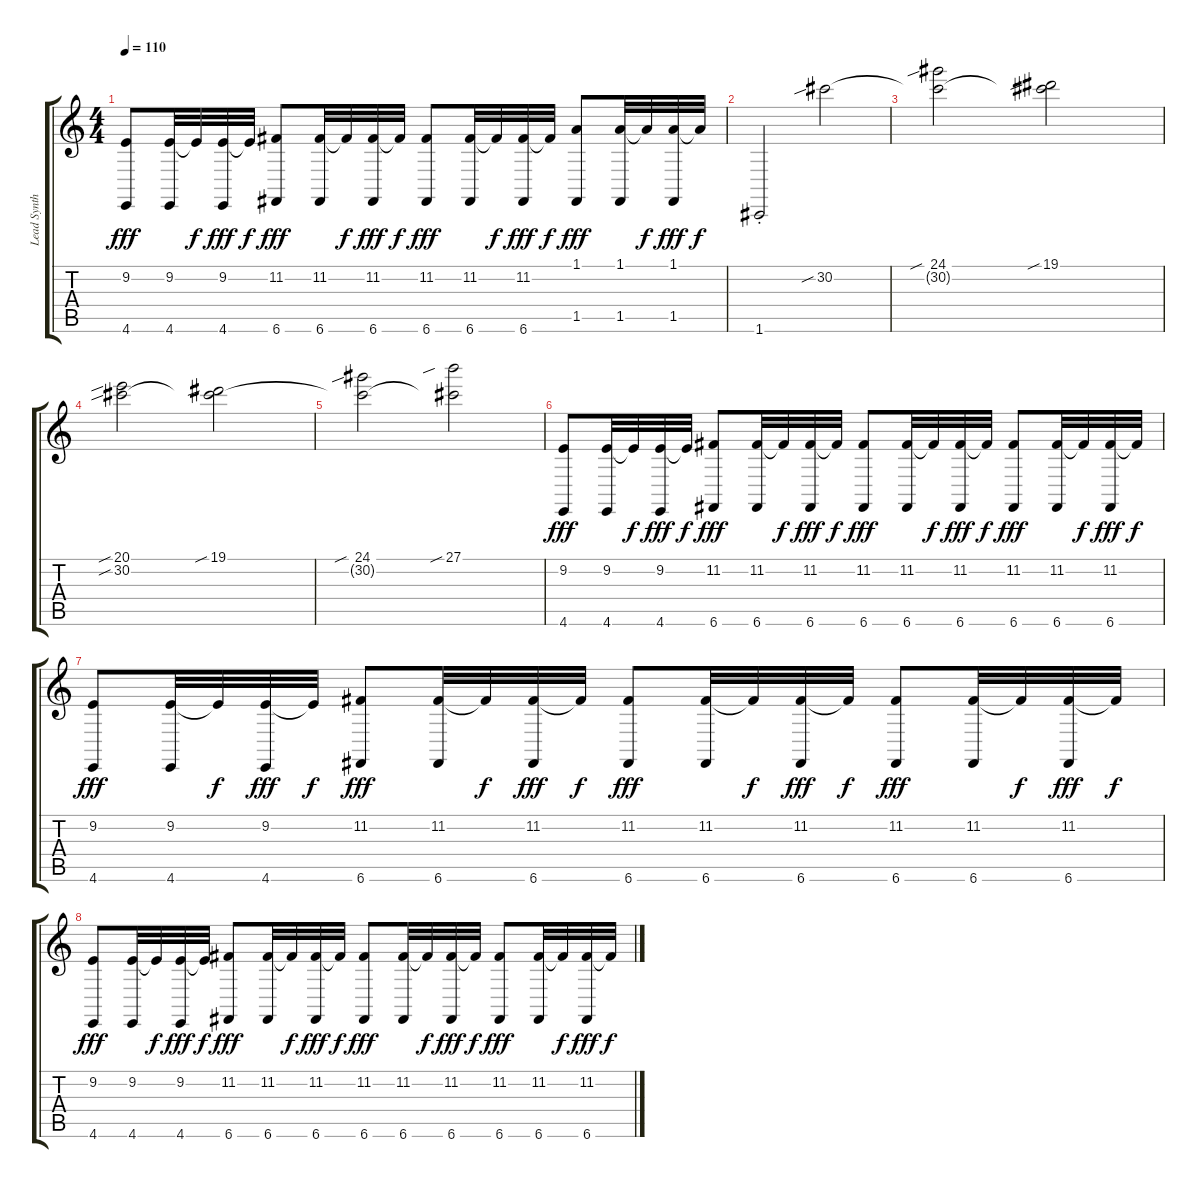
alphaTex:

\track ("Lead Synth" "Lead Synth") {instrument lead2sawtooth}
\staff {score tabs}
\tuning (Ab4 G3 Eb3 Bb2 F2 C2) {hide}
\ts (4 4)
\tempo 110
\clef g2
\ks c
(9.2 4.6).8{dy fff} (9.2 4.6).32 9.2{t}.32{dy f} (9.2 4.6).32{dy fff} 9.2{t}.32{dy f} (11.2 6.6).8{dy fff} (11.2 6.6).32 11.2{t}.32{dy f} (11.2 6.6).32{dy fff} 11.2{t}.32{dy f} (11.2 6.6).8{dy fff} (11.2 6.6).32 11.2{t}.32{dy f} (11.2 6.6).32{dy fff} 11.2{t}.32{dy f} (1.1 1.5).8{dy fff} (1.1 1.5).32 1.1{t}.32{dy f} (1.1 1.5).32{dy fff} 1.1{t}.32{dy f} |
1.6{st}.2{volume 16} 30.2{sib}.2 |
(24.1{sib} 30.2{t}).2 (19.1{sib} 30.2{t}).2 |
(20.1{sib} 30.2{sib}).2 (19.1{sib} 30.2{t}).2 |
(24.1{sib} 30.2{t}).2 (27.1{sib} 30.2{t}).2 |
(9.2 4.6).8{dy fff volume 13} (9.2 4.6).32 9.2{t}.32{dy f} (9.2 4.6).32{dy fff} 9.2{t}.32{dy f} (11.2 6.6).8{dy fff} (11.2 6.6).32 11.2{t}.32{dy f} (11.2 6.6).32{dy fff} 11.2{t}.32{dy f} (11.2 6.6).8{dy fff} (11.2 6.6).32 11.2{t}.32{dy f} (11.2 6.6).32{dy fff} 11.2{t}.32{dy f} (11.2 6.6).8{dy fff} (11.2 6.6).32 11.2{t}.32{dy f} (11.2 6.6).32{dy fff} 11.2{t}.32{dy f} |
(9.2 4.6).8{dy fff} (9.2 4.6).32 9.2{t}.32{dy f} (9.2 4.6).32{dy fff} 9.2{t}.32{dy f} (11.2 6.6).8{dy fff} (11.2 6.6).32 11.2{t}.32{dy f} (11.2 6.6).32{dy fff} 11.2{t}.32{dy f} (11.2 6.6).8{dy fff} (11.2 6.6).32 11.2{t}.32{dy f} (11.2 6.6).32{dy fff} 11.2{t}.32{dy f} (11.2 6.6).8{dy fff} (11.2 6.6).32 11.2{t}.32{dy f} (11.2 6.6).32{dy fff} 11.2{t}.32{dy f} |
(9.2 4.6).8{dy fff} (9.2 4.6).32 9.2{t}.32{dy f} (9.2 4.6).32{dy fff} 9.2{t}.32{dy f} (11.2 6.6).8{dy fff} (11.2 6.6).32 11.2{t}.32{dy f} (11.2 6.6).32{dy fff} 11.2{t}.32{dy f} (11.2 6.6).8{dy fff} (11.2 6.6).32 11.2{t}.32{dy f} (11.2 6.6).32{dy fff} 11.2{t}.32{dy f} (11.2 6.6).8{dy fff} (11.2 6.6).32 11.2{t}.32{dy f} (11.2 6.6).32{dy fff} 11.2{t}.32{dy f}
